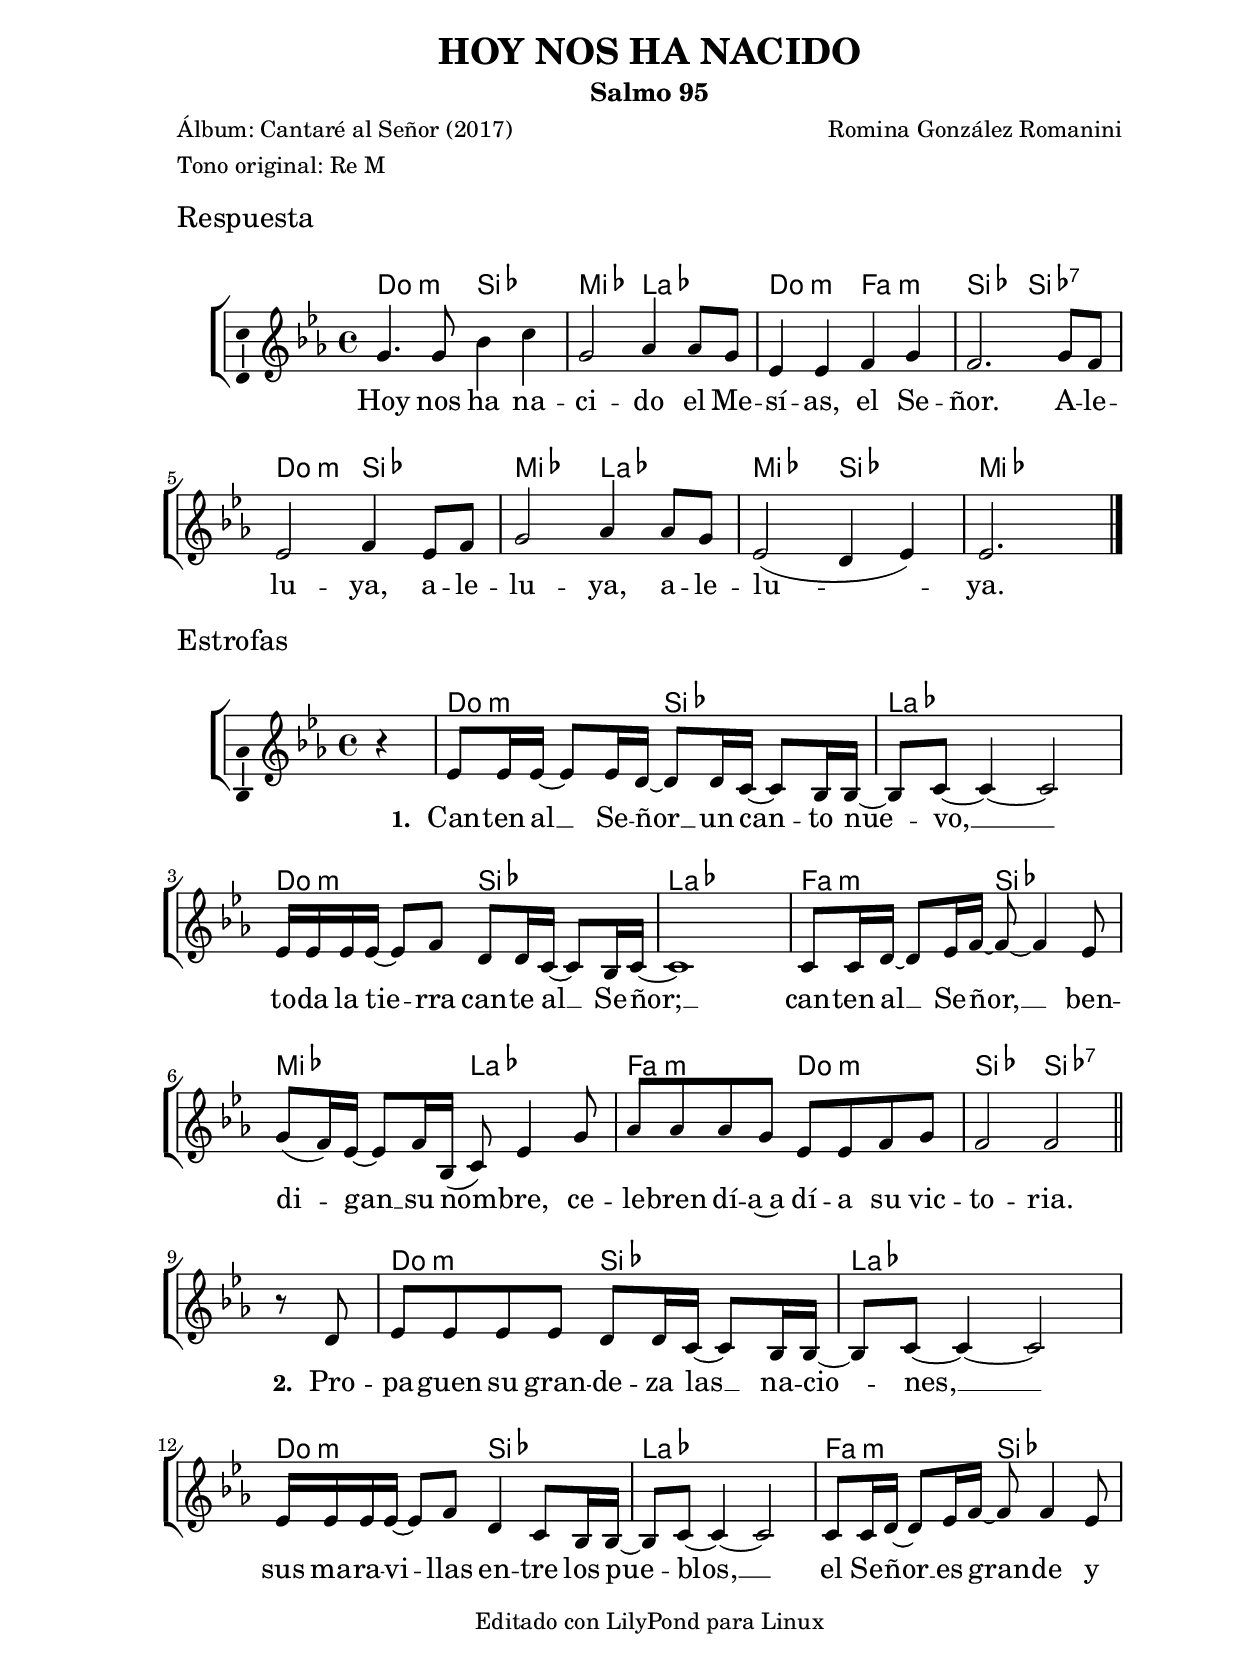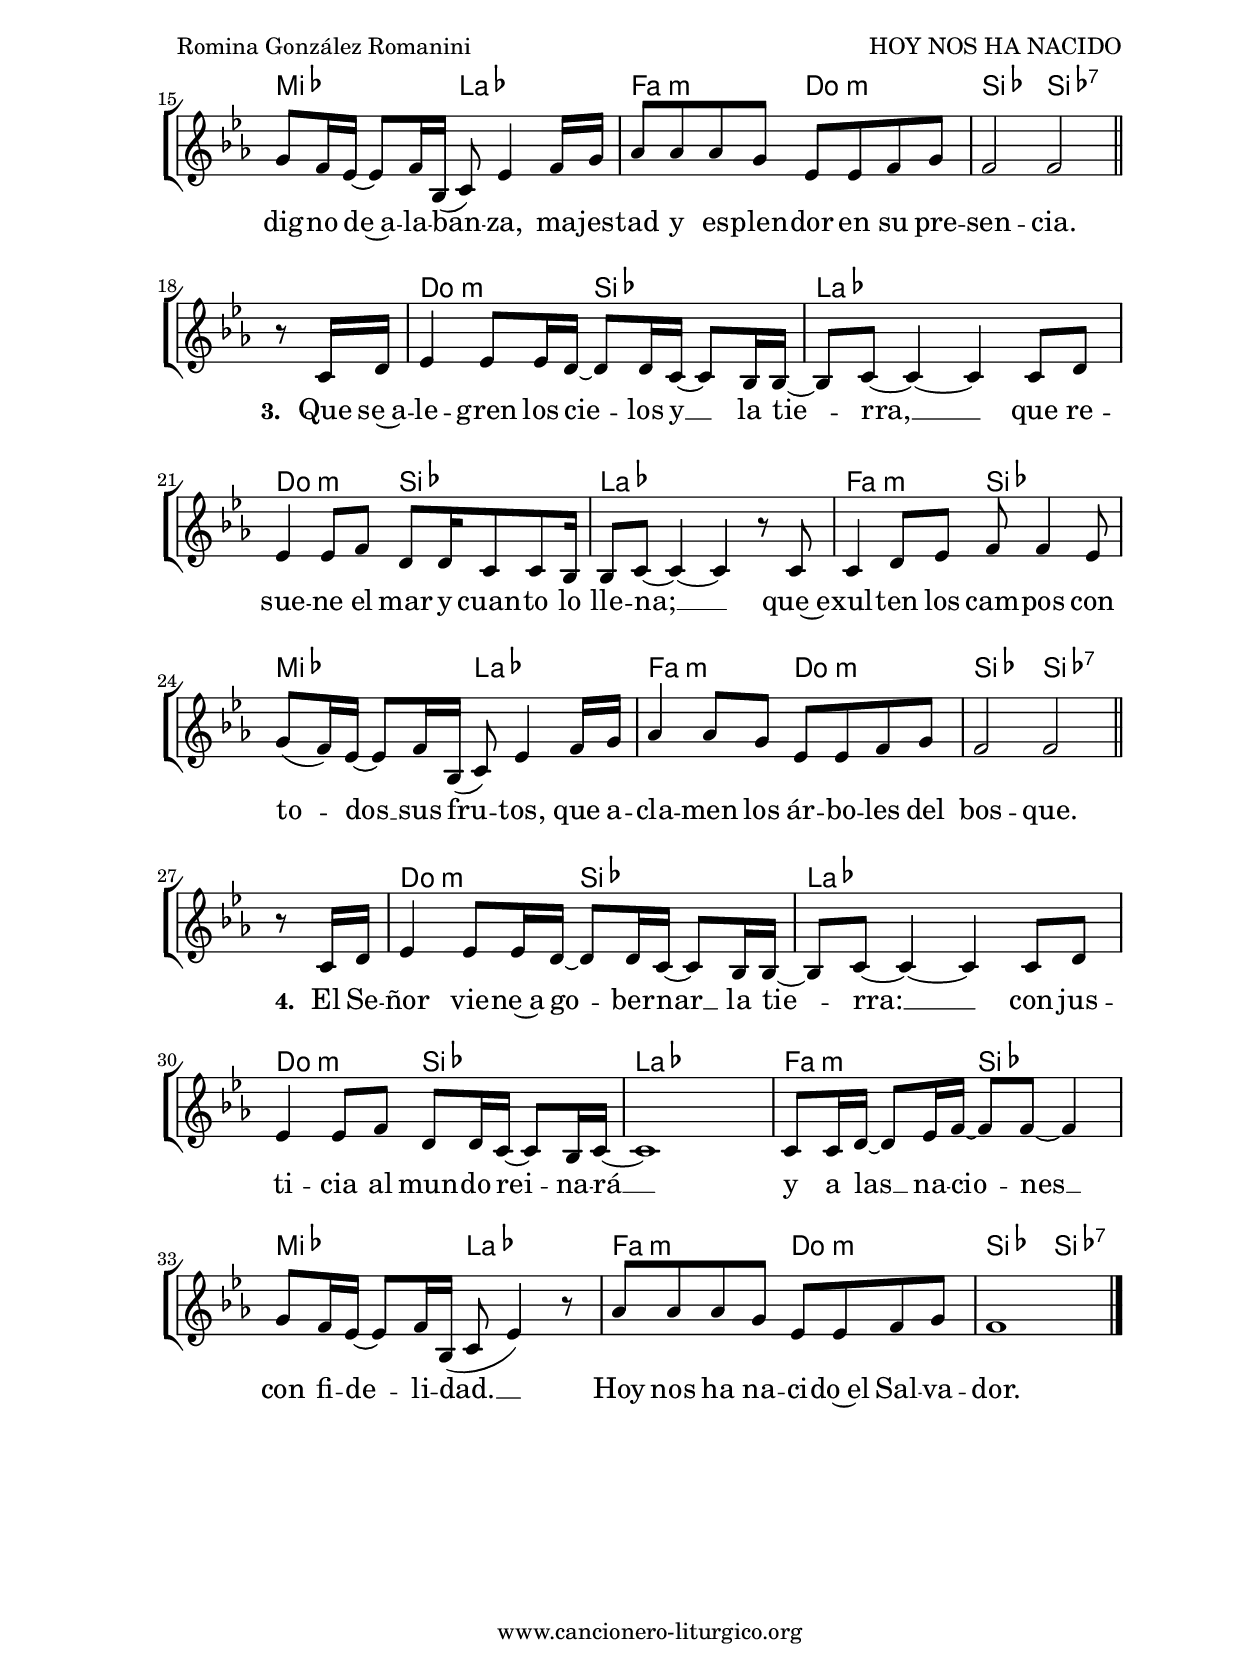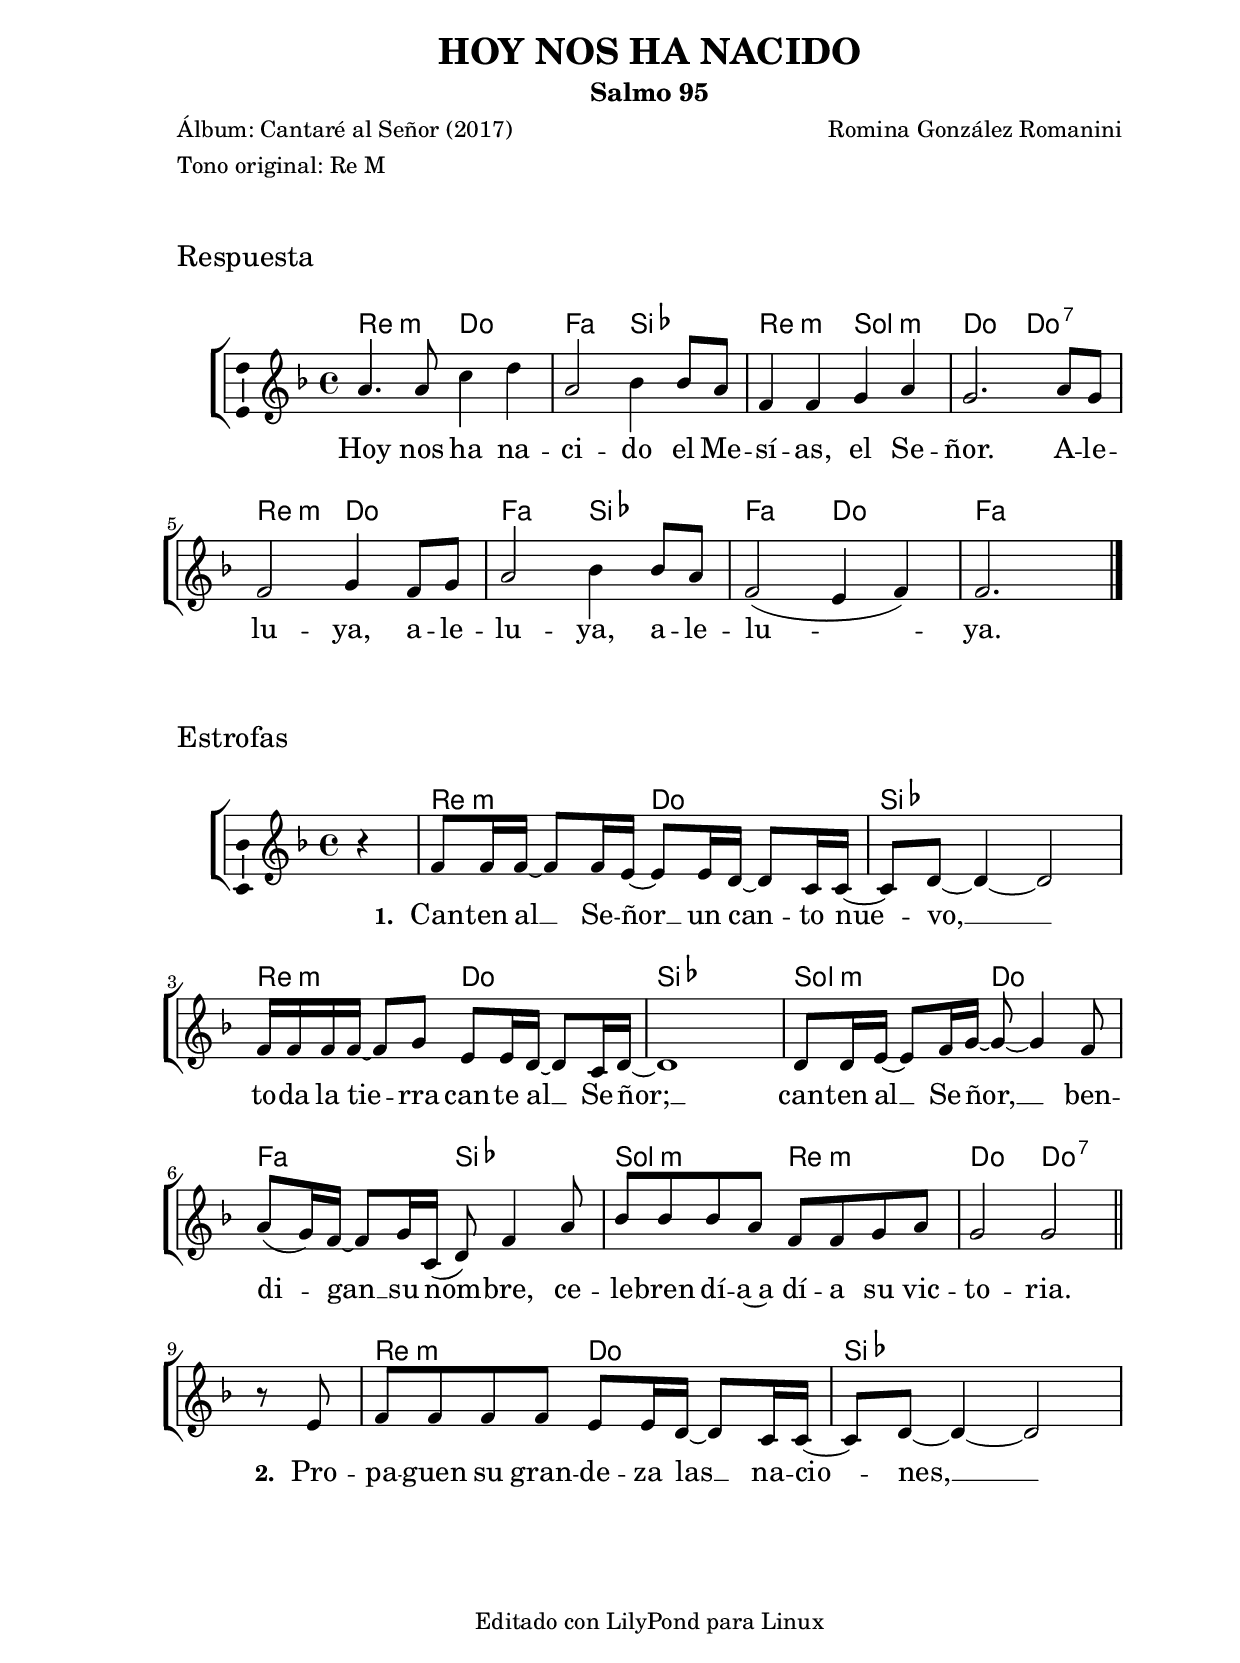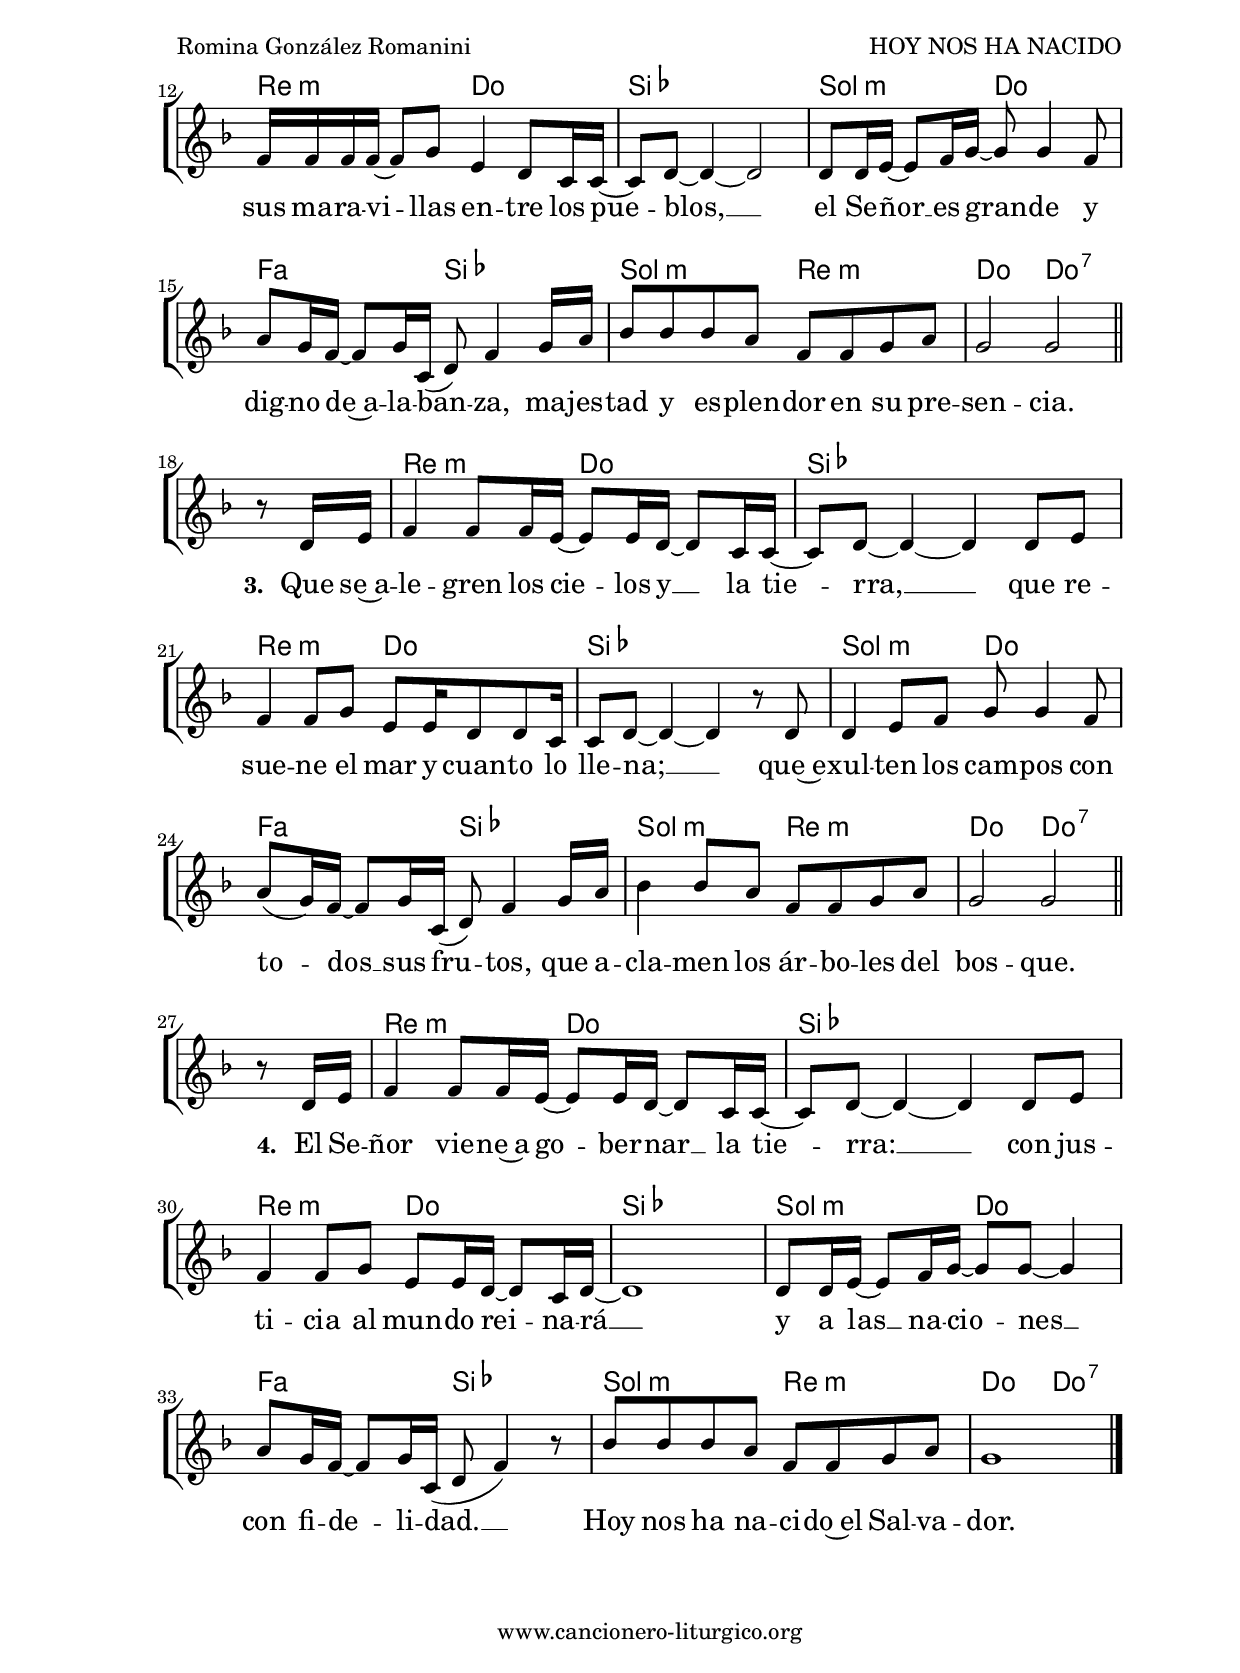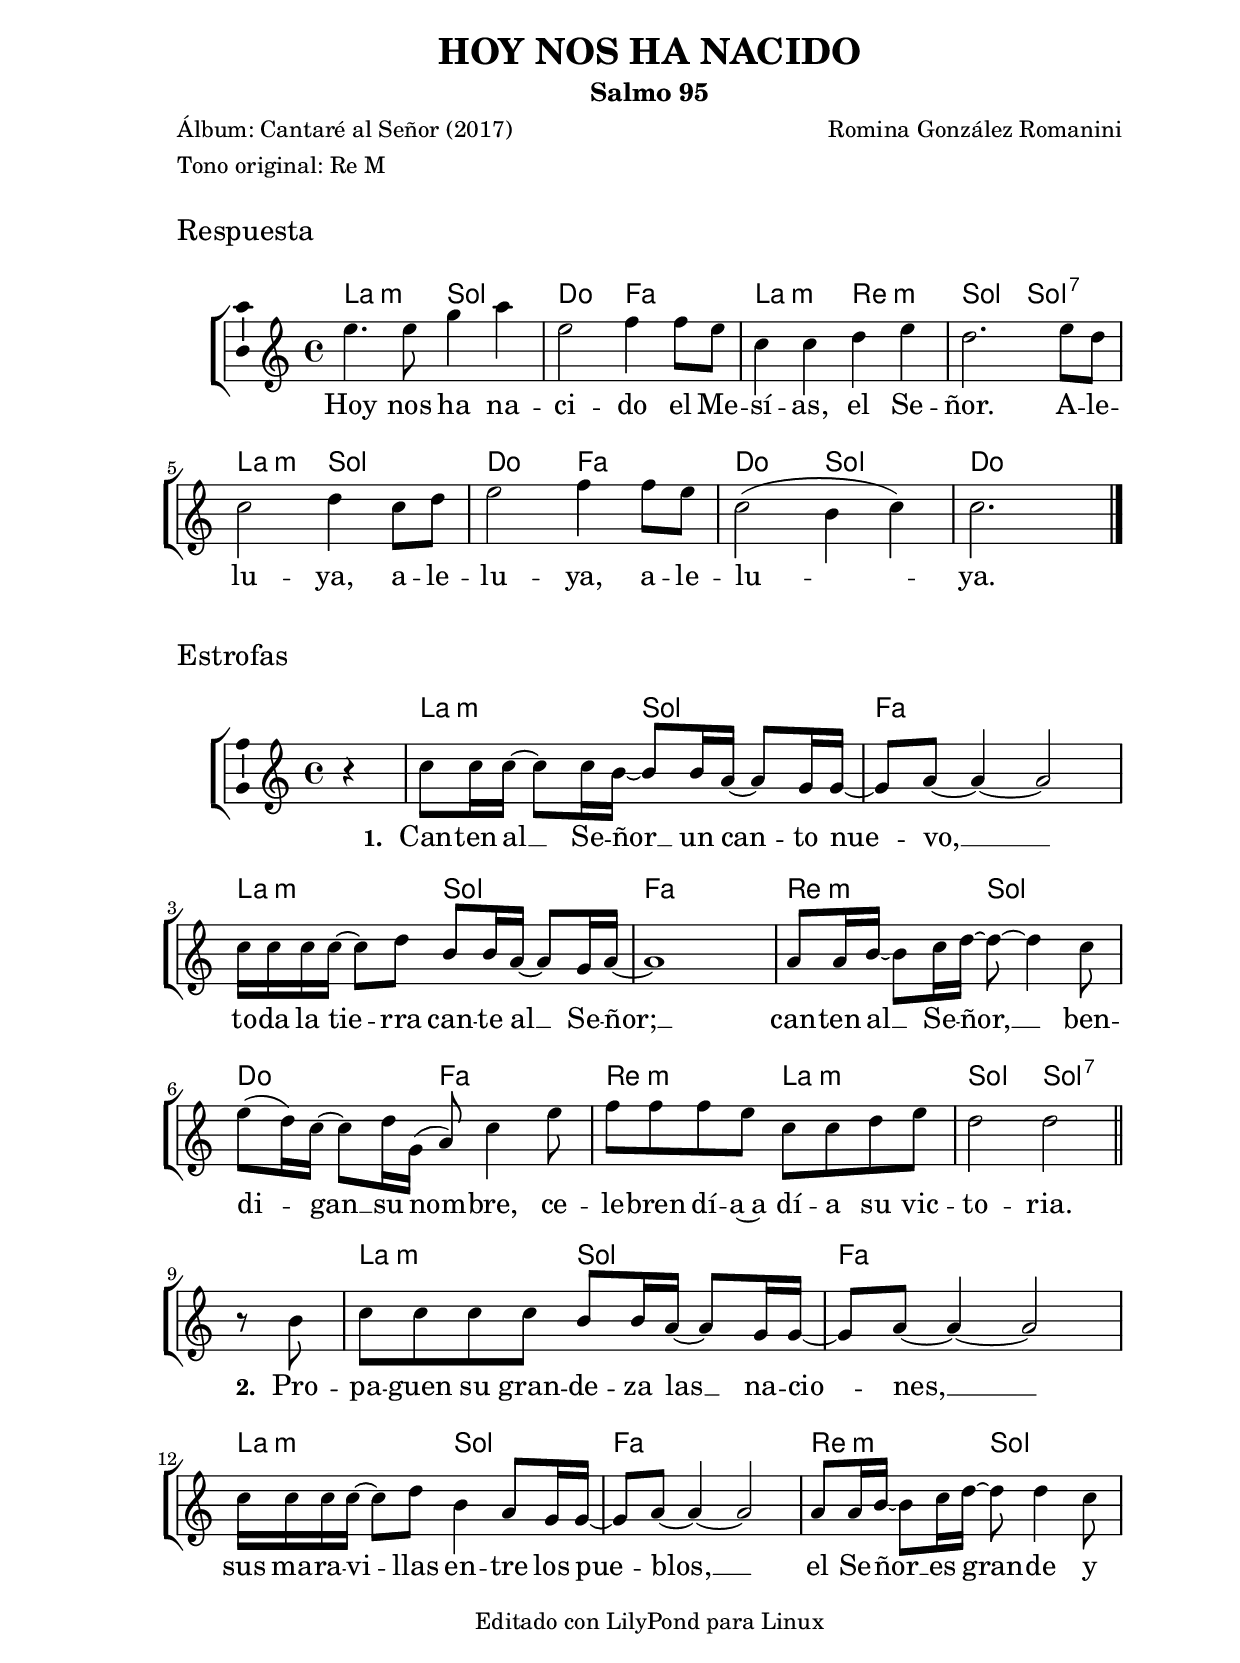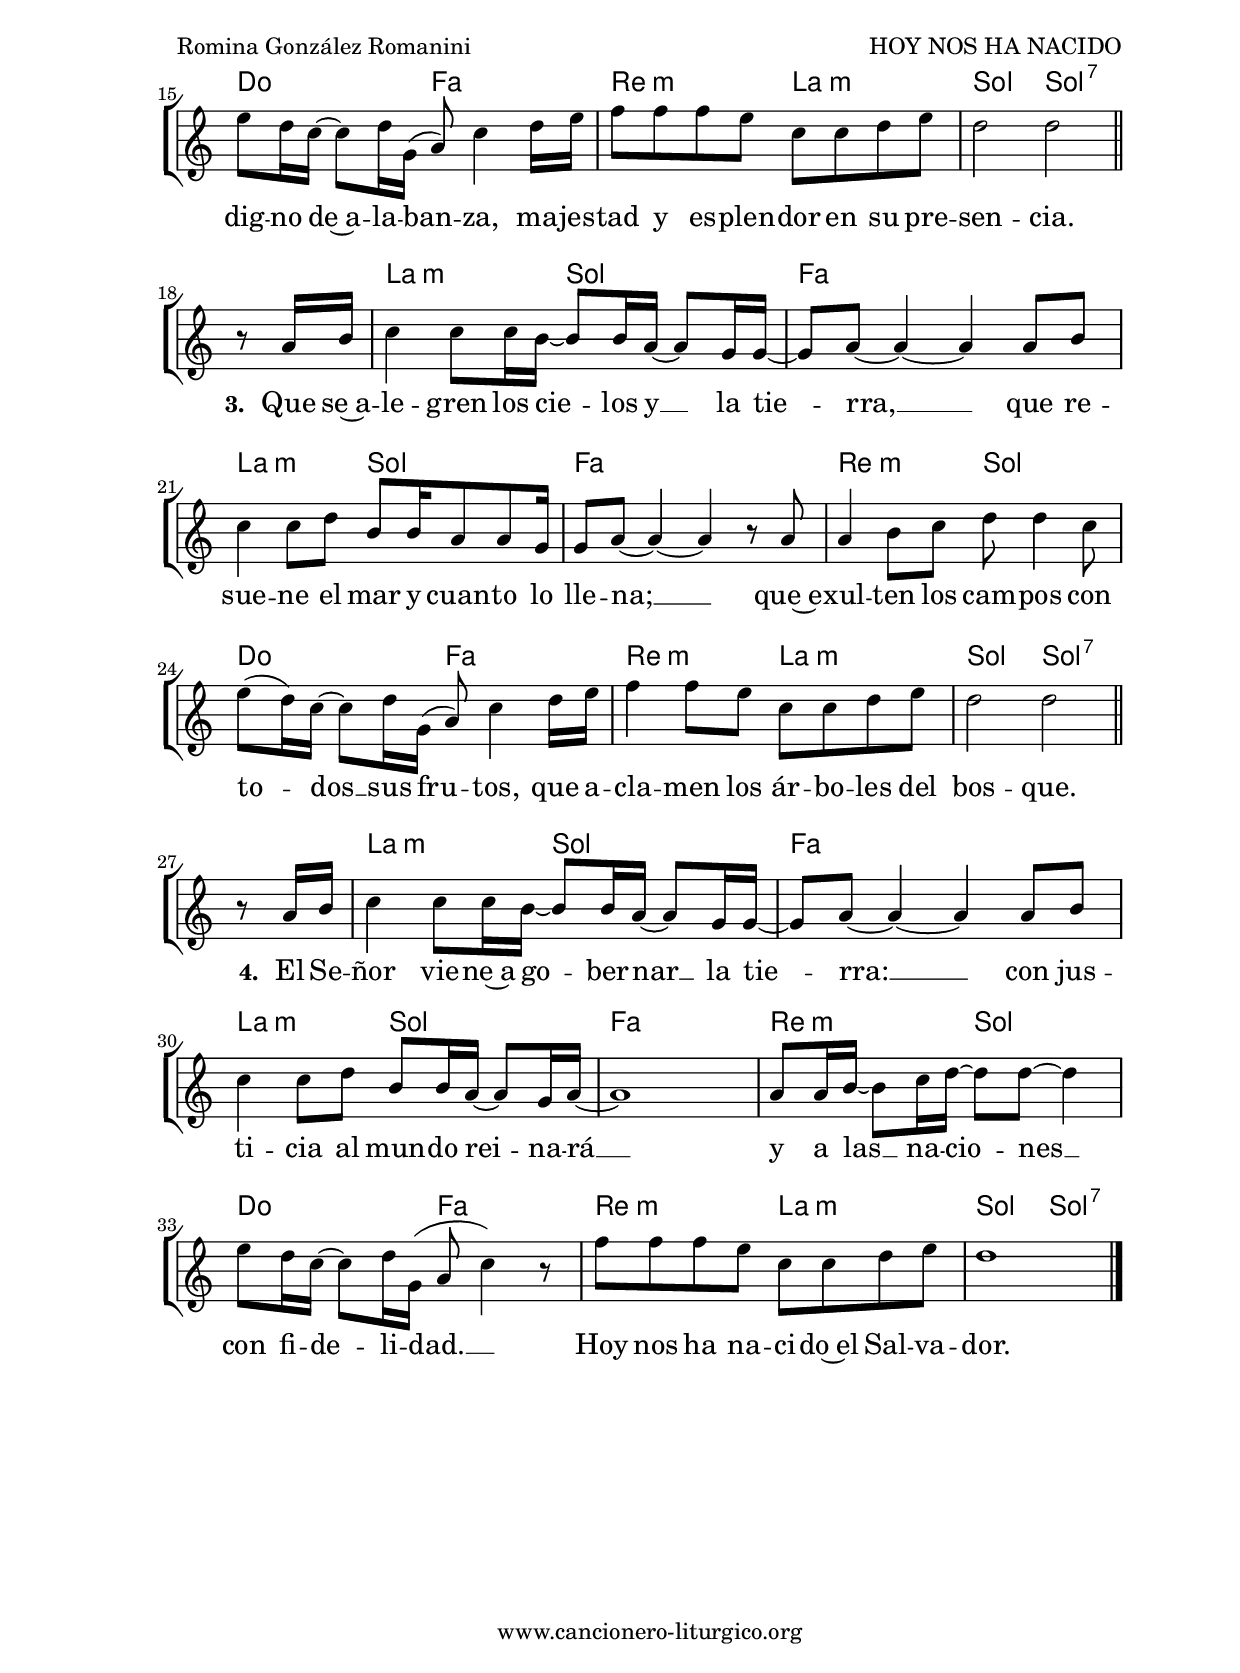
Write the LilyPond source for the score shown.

%
%para convertir .midi en .wav:
%timidity filename.midi -Ow -o finename.wav
%
%
%Para convertir de .wav a .mp3:
%lame -h -m j filename.wav
%
%
%para escuchar el midi:
%timidity nombrefichero.midi
%


%versión de lilypond para la que se ha escrito esta partitura:
\version "2.16.0"

	%Tamaño papel
	#(set-default-paper-size "a4")
	%Tamaño partitura
	#(set-global-staff-size 20)
	%No responde al pulsar sobre una nota
	#(ly:set-option 'point-and-click #f)

%parámetros del encabezamiento:
\header {
	title = "HOY NOS HA NACIDO"
	subtitle = "Salmo 95"
	composer = "Romina González Romanini"
	poet = "Álbum: Cantaré al Señor (2017)"
	meter = "Tono original: Re M"
	arranger = ""
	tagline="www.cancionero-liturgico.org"
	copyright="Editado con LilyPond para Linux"
	}

%parámetros asociados al papel:
\paper  {
	oddHeaderMarkup = \markup {\fill-line { \on-the-fly #not-first-page \fromproperty #'header:title \on-the-fly #not-first-page \fromproperty #'header:composer }}
	evenHeaderMarkup = \markup {\fill-line { \fromproperty #'header:composer \fromproperty #'header:title }}
	#(set-paper-size "a4")
	print-page-number = ##f
	first-page-number = 1
	print-first-page-number = ##f
	head-separation = 3.0 \cm
	top-margin = 2.0 \cm
	bottom-margin = 0.5\cm
	left-margin = 3.0 \cm
	line-width = 16.0 \cm 
	indent = 8\mm
	interscoreline = 2.\mm
	between-system-space = 15\mm
%	para que las partituras no llenen la hoja:
	ragged-bottom = ##t
%	idem para la última hoja:
	ragged-last-bottom = ##f
%	para que las partituras llenen el ancho del papel:
	ragged-last = ##f
	after-title-space = 2.5 \cm
page-count=2
%system-count=8

	%Flexible Vertical Spacing
	markup-system-spacing =
	#'((basic-distance . 5) (minimum-distance . 3) (padding . 3))
	score-markup-spacing =
	#'((basic-distance . 15) (minimum-distance . 10) (padding . 3))
%	score-system-spacing =
%	#'((basic-distance . 15) (minimum-distance . 10) (padding . 5))
	system-system-spacing =
	#'((basic-distance . 5) (minimum-distance . 3) (padding . 3))
	markup-markup-spacing =
	#'((basic-distance . 20) (minimum-distance . 15) (padding . 3))
	last-bottom-spacing =
	#'((basic-distance . 5) (minimum-distance . 5) (padding . 3))
%	top-system-spacing =
%	#'((basic-distance . 10) (minimum-distance . 5) (padding . 3))
%	top-markup-spacing =
%	#'((basic-distance . 15) (minimum-distance . 10) (padding . 3))

	}


%parámetros que afectan a toda la partitura:
global =  {
	%clave de sol (G):
	\clef G
	%armadura:
	\transpose d ees
	\key d \major
	\tempo 4=77
	\set Score.tempoHideNote = ##t
	}


%%%%%%%%%%%%%%%%%%%%%%%%%%%%%%%%%%%%%%%%%%%%%%%%%%%%%%%
%%%%%%%%%%%%%%%%%%%%%%%%%%%%%%%%%%%%%%%%%%%%%%%%%%%%%%%
%%%%%%%%%%%%%%%%%%%%%%%%%%%%%%%%%%%%%%%%%%%%%%%%%%%%%%%


acordesrespuno = {
	\italianChords
	\chordmode {
	\transpose d ees
{

b2:m a d g b:m e:m a a:7 b:m a d g d a d d4

}
}
}

melodiarespuno = 
	\transpose d ees
{
	\relative c'{

\time 4/4

fis4. fis8 a4 b
fis2 g4 g8 fis
d4 d e fis
e2. fis8 e
d2 e4 d8 e
fis2 g4 g8 fis
d2 (cis4 d)
d2. %s4

\bar "|."
}
}


textorespuno = \lyricmode {

Hoy nos ha na -- ci -- do el Me -- sí -- as, el Se -- ñor.
A -- le -- lu -- ya, a -- le -- lu -- ya, a -- le -- lu -- ya.

	}

acordesrespunoStaff = \context ChordNames = acordesrespunoStaff <<
	\set chordChanges = ##t
	\acordesrespuno
	>>


vozrespunoStaff = \context Voice = vozrespunoStaff
\with {\consists "Ambitus_engraver"}
<<
%	\set Staff.instrumentName = ""
%	\set Staff.shortInstrumentName = ""
%	\set Staff.midiInstrument = #"clarinet"
%	\set Staff.midiInstrument = #"cello"
%	\set Staff.midiInstrument = #"flute"
	\set Staff.midiInstrument = #"electric guitar (jazz)"
%	\set Staff.midiInstrument = #"english horn"
%	\set Staff.midiInstrument = #"violin"
%	\set Staff.midiInstrument = #"glockenspiel"
	\set Staff.midiMinimumVolume = #0.7
	\set Staff.midiMaximumVolume = #0.9
	\global
	\melodiarespuno
	>>

textorespunoStaff = \context Lyrics = textorespunoStaff <<
	\lyricsto vozrespunoStaff \textorespuno
	>>


%%%%%%%%%%%%%%%%%%%%%%%%%%%%%%%%%%%%%%%%%%%%%%%%%%%%%%%
%%%%%%%%%%%%%%%%%%%%%%%%%%%%%%%%%%%%%%%%%%%%%%%%%%%%%%%
%%%%%%%%%%%%%%%%%%%%%%%%%%%%%%%%%%%%%%%%%%%%%%%%%%%%%%%


acordesrespest = {
	\italianChords
	\chordmode {
	\transpose d ees
{

s4
b2:m a g g b2:m a g g e:m a d g e:m b:m a a:7

s4
b2:m a g g b2:m a g g e:m a d g e:m b:m a a:7

s4
b2:m a g g b2:m a g g e:m a d g e:m b:m a a:7

s4
b2:m a g g b2:m a g g e:m a d g e:m b:m a a:7

}
}
}

melodiarespest = 
	\transpose d ees
{
	\relative c'{

\time 4/4

%Estrofa 1              00.56
\partial4
r4
d8 d16 d~d8 d16 cis~cis8 cis16 b~b8 a16 a~
a8 b~b4~b2
d16 d d d~d8 e cis cis16 b~b8 a16 b~
b1
b8 b16 cis~cis8 d16 e~e8~e4 d8
fis8 (e16) d~d8 e16 a, (b8) d4 fis8
g8 g g fis d d e fis
e2 e

\bar "||"
\break

%Estrofa 2              01.46
\partial4
r8 cis8
d8 d d d cis cis16 b~b8 a16 a~
a8 b~b4~b2
d16 d d d~d8 e cis4 b8 a16 a~
a8 b~b4~b2
b8 b16 cis~cis8 d16 e~e8 e4 d8
fis8 e16 d~d8 e16 a, (b8) d4 e16 fis
g8 g g fis d d e fis
e2 e

\bar "||"
\break

%Estrofa 3              02.35
\partial4
r8 b16 cis
d4 d8 d16 cis~cis8 cis16 b~b8 a16 a~
a8 b~b4~b b8 cis
d4 d8 e cis8 cis16 b8 b8 a16
a8 b~b4~b r8 b8
b4 cis8 d e e4 d8
fis8 (e16) d~d8 e16 a, (b8) d4 e16 fis
g4 g8 fis d d e fis
e2 e

\bar "||"
\break

%Estrofa 4              03.25
\partial4
r8 b16 cis
d4 d8 d16 cis~cis8 cis16 b~b8 a16 a~
a8 b~b4~b b8 cis
d4 d8 e cis cis16 b~b8 a16 b~
b1
b8 b16 cis~cis8 d16 e~e8 e~e4
fis8 e16 d~d8 e16 a, (b8 d4) r8
g8 g g fis d d e fis
e1

\bar "|."
}
}


textorespest = \lyricmode {

\set stanza =#"1. " Can -- ten al __ Se -- ñor __ un can -- to nue -- vo, __
to -- da la tie -- rra can -- te al __ Se -- ñor; __
can -- ten al __ Se -- ñor, __ ben -- di -- gan __ su nom -- bre,
ce -- le -- bren dí -- a~a dí -- a su vic -- to -- ria.

\set stanza =#"2. " Pro -- pa -- guen su gran -- de -- za las __ na -- cio -- nes, __
sus ma -- ra -- vi -- llas en -- tre los pue -- blos, __
el Se -- ñor  __ es gran -- de y dig -- no de~a -- la -- ban -- za,
ma -- jes -- tad y es -- plen -- dor en su pre -- sen -- cia.

\set stanza =#"3. " Que se~a -- le -- gren los cie -- los y __ la tie -- rra, __
que re -- sue -- ne el mar y cuan -- to lo lle -- na; __
que~e -- xul -- ten los cam -- pos con to -- dos __ sus fru -- tos,
que a -- cla -- men los ár -- bo -- les del bos -- que.

\set stanza =#"4. " El Se -- ñor vie -- ne~a go -- ber -- nar __ la tie -- rra: __
con jus -- ti -- cia al mun -- do rei -- na -- rá __
y a las __ na -- cio -- nes __ con fi -- de -- li -- dad. __
Hoy nos ha na -- ci -- do~el Sal -- va -- dor.

	}

acordesrespestStaff = \context ChordNames = acordesrespestStaff <<
	\set chordChanges = ##t
	\acordesrespest
	>>


vozrespestStaff = \context Voice = vozrespestStaff
\with {\consists "Ambitus_engraver"}
<<
%	\set Staff.instrumentName = ""
%	\set Staff.shortInstrumentName = ""
%	\set Staff.midiInstrument = #"clarinet"
%	\set Staff.midiInstrument = #"cello"
%	\set Staff.midiInstrument = #"flute"
	\set Staff.midiInstrument = #"electric guitar (jazz)"
%	\set Staff.midiInstrument = #"english horn"
%	\set Staff.midiInstrument = #"violin"
%	\set Staff.midiInstrument = #"glockenspiel"
	\set Staff.midiMinimumVolume = #0.7
	\set Staff.midiMaximumVolume = #0.9
	\global
	\melodiarespest
	>>

textorespestStaff = \context Lyrics = textorespestStaff <<
	\lyricsto vozrespestStaff \textorespest
	>>


%%%%%%%%%%%%%%%%%%%%%%%%%%%%%%%%%%%%%%%%%%%%%%%%%%%%%%%
%%%%%%%%%%%%%%%%%%%%%%%%%%%%%%%%%%%%%%%%%%%%%%%%%%%%%%%
%%%%%%%%%%%%%%%%%%%%%%%%%%%%%%%%%%%%%%%%%%%%%%%%%%%%%%%


\book {
	\score {
		\context ChoirStaff {
			\override StaffGroup.SystemStartBracket #'collapse-height = #1
			\override Score.SystemStartBar #'collapse-height = #1
			<<
			\acordesrespunoStaff
			\vozrespunoStaff
			\textorespunoStaff
			>>
			}
		\layout {
	    		\context {
				\Lyrics
				\override LyricText #'font-size = #2
				}
	   		 \context {
				\Score
				\override StaffSymbol #'staff-space = #(magstep +3)
				}
			}
		\header{piece=\markup{\fontsize #2 "Respuesta"}}
		}
	\score {
		\context ChoirStaff {
			\override StaffGroup.SystemStartBracket #'collapse-height = #1
			\override Score.SystemStartBar #'collapse-height = #1
			<<
			\acordesrespestStaff
			\vozrespestStaff
			\textorespestStaff
			>>
			}
		\layout {
	    		\context {
				\Lyrics
				\override LyricText #'font-size = #2
				}
	   		 \context {
				\Score
				\override StaffSymbol #'staff-space = #(magstep +3)
				}
			}
		\header{piece=\markup{\fontsize #2 "Estrofas"}}
		}
	\score {
		\unfoldRepeats
		\context ChoirStaff {
			<<
			\acordesrespunoStaff
			\vozrespunoStaff
			>>
			<<
			\acordesrespestStaff
			\vozrespestStaff
			>>
			}
		\midi {
	  		\context {
	  			\Score
				tempoWholesPerMinute = #(ly:make-moment 70 4)
				}
			}
		}
	}

#(define output-suffix "C")
\book {
	\score {
		\context ChoirStaff {
			\override StaffGroup.SystemStartBracket #'collapse-height = #1
			\override Score.SystemStartBar #'collapse-height = #1
\transpose c d
			<<
			\acordesrespunoStaff
			\vozrespunoStaff
			\textorespunoStaff
			>>
			}
		\layout {
	    		\context {
				\Lyrics
				\override LyricText #'font-size = #2
				}
	   		 \context {
				\Score
				\override StaffSymbol #'staff-space = #(magstep +3)
				}
			}
		\header{piece=\markup{\fontsize #2 "Respuesta"}}
		}
	\score {
		\context ChoirStaff {
			\override StaffGroup.SystemStartBracket #'collapse-height = #1
			\override Score.SystemStartBar #'collapse-height = #1
\transpose c d
			<<
			\acordesrespestStaff
			\vozrespestStaff
			\textorespestStaff
			>>
			}
		\layout {
	    		\context {
				\Lyrics
				\override LyricText #'font-size = #2
				}
	   		 \context {
				\Score
				\override StaffSymbol #'staff-space = #(magstep +3)
				}
			}
		\header{piece=\markup{\fontsize #2 "Estrofas"}}
		}
	}

#(define output-suffix "S")
\book {
	\score {
		\context ChoirStaff {
			\override StaffGroup.SystemStartBracket #'collapse-height = #1
			\override Score.SystemStartBar #'collapse-height = #1
\transpose c a
			<<
			\acordesrespunoStaff
			\vozrespunoStaff
			\textorespunoStaff
			>>
			}
		\layout {
	    		\context {
				\Lyrics
				\override LyricText #'font-size = #2
				}
	   		 \context {
				\Score
				\override StaffSymbol #'staff-space = #(magstep +3)
				}
			}
		\header{piece=\markup{\fontsize #2 "Respuesta"}}
		}
	\score {
		\context ChoirStaff {
			\override StaffGroup.SystemStartBracket #'collapse-height = #1
			\override Score.SystemStartBar #'collapse-height = #1
\transpose c a
			<<
			\acordesrespestStaff
			\vozrespestStaff
			\textorespestStaff
			>>
			}
		\layout {
	    		\context {
				\Lyrics
				\override LyricText #'font-size = #2
				}
	   		 \context {
				\Score
				\override StaffSymbol #'staff-space = #(magstep +3)
				}
			}
		\header{piece=\markup{\fontsize #2 "Estrofas"}}
		}
	}



